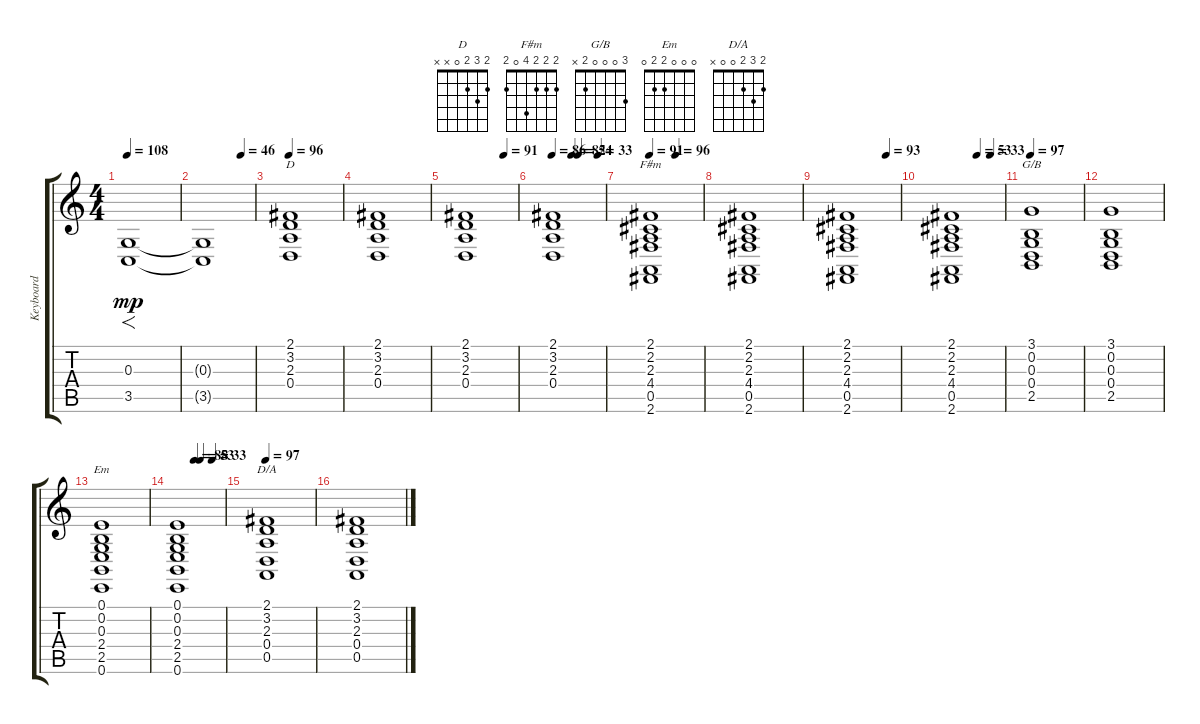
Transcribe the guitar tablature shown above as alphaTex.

\track ("Keyboard" "Keyboard") {instrument synthstrings2}
\staff {score tabs}
\tuning (E4 B3 G3 D3 A2 E2) {hide}
\chord ("D" 2 3 2 0 x x)
\chord ("F#m" 2 2 2 4 0 2)
\chord ("G/B" 3 0 0 0 2 x)
\chord ("Em" 0 0 0 2 2 0)
\chord ("D/A" 2 3 2 0 0 x)
\ts (4 4)
\tempo 108
\clef g2
\ks c
(0.3 3.5).1{f dy mp instrument synthstrings2} |
\tempo (46 0.75)
(0.3{t} 3.5{t}).1 |
\tempo 96
(2.1 3.2 2.3 0.4).1{ch "D"} |
(2.1 3.2 2.3 0.4).1 |
\tempo (91 0.75)
(2.1 3.2 2.3 0.4).1 |
\tempo 86
\tempo (82 0.375)
\tempo (54 0.5)
\tempo (33 0.875)
(2.1 3.2 2.3 0.4).1 |
\tempo 91
\tempo (96 0.5)
(2.1 2.2 2.3 4.4 0.5 2.6).1{ch "F#m"} |
(2.1 2.2 2.3 4.4 0.5 2.6).1 |
\tempo (93 0.75)
(2.1 2.2 2.3 4.4 0.5 2.6).1 |
\tempo (53 0.5)
\tempo (33 0.75)
(2.1 2.2 2.3 4.4 0.5 2.6).1 |
\tempo 97
(3.1 0.2 0.3 0.4 2.5).1{ch "G/B"} |
(3.1 0.2 0.3 0.4 2.5).1 |
(0.1 0.2 0.3 2.4 2.5 0.6).1{ch "Em"} |
\tempo (88 0.375)
\tempo (53 0.5)
\tempo (33 0.75)
(0.1 0.2 0.3 2.4 2.5 0.6).1 |
\tempo 97
(2.1 3.2 2.3 0.4 0.5).1{ch "D/A"} |
(2.1 3.2 2.3 0.4 0.5).1
